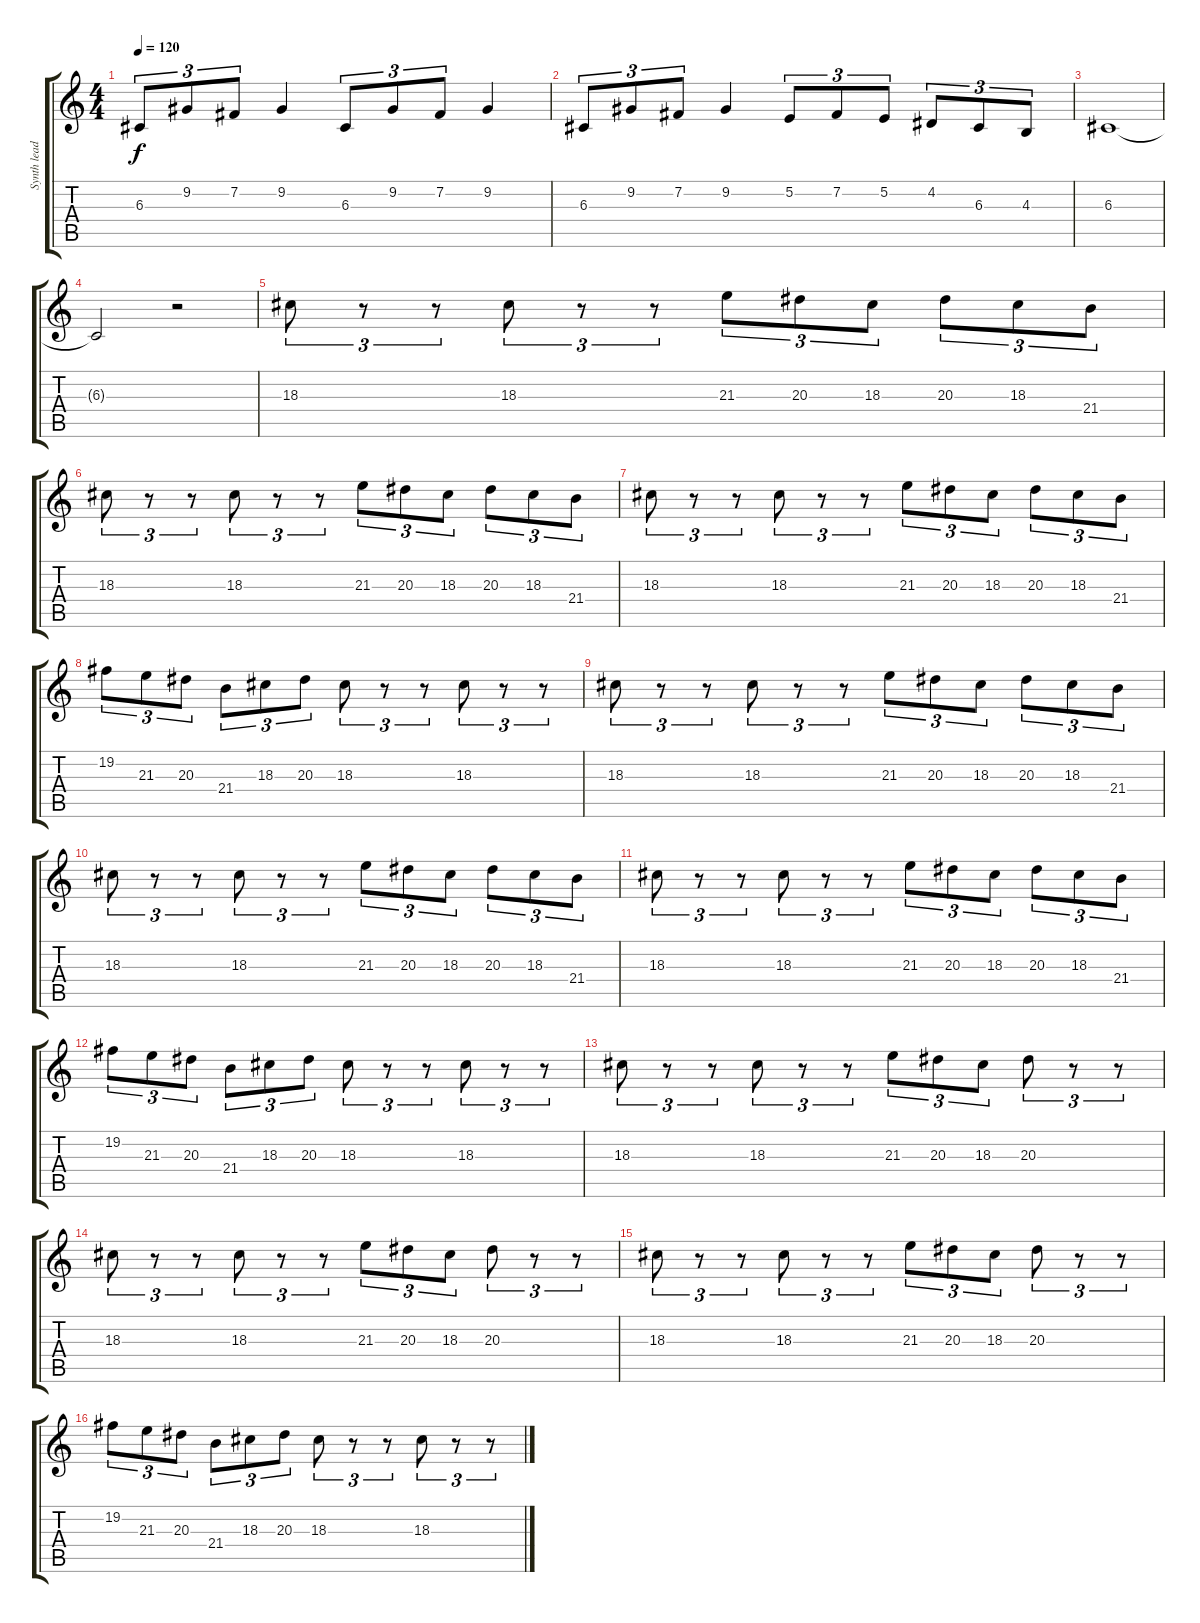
\track ("Synth lead" "Synth lead") {instrument lead3calliope}
\staff {score tabs}
\tuning (E4 B3 G3 D3 A2 E2) {hide}
\ts (4 4)
\tempo 120
\clef g2
\ks c
6.3.8{tu (3 2) dy f} 9.2.8{tu (3 2)} 7.2.8{tu (3 2)} 9.2.4 6.3.8{tu (3 2)} 9.2.8{tu (3 2)} 7.2.8{tu (3 2)} 9.2.4 |
6.3.8{tu (3 2)} 9.2.8{tu (3 2)} 7.2.8{tu (3 2)} 9.2.4 5.2.8{tu (3 2)} 7.2.8{tu (3 2)} 5.2.8{tu (3 2)} 4.2.8{tu (3 2)} 6.3.8{tu (3 2)} 4.3.8{tu (3 2)} |
6.3.1{volume 11} |
6.3{t}.2 r.2 |
18.3.8{tu (3 2) instrument stringensemble1} r.8{tu (3 2)} r.8{tu (3 2)} 18.3.8{tu (3 2)} r.8{tu (3 2)} r.8{tu (3 2)} 21.3.8{tu (3 2)} 20.3.8{tu (3 2)} 18.3.8{tu (3 2)} 20.3.8{tu (3 2)} 18.3.8{tu (3 2)} 21.4.8{tu (3 2)} |
18.3.8{tu (3 2)} r.8{tu (3 2)} r.8{tu (3 2)} 18.3.8{tu (3 2)} r.8{tu (3 2)} r.8{tu (3 2)} 21.3.8{tu (3 2)} 20.3.8{tu (3 2)} 18.3.8{tu (3 2)} 20.3.8{tu (3 2)} 18.3.8{tu (3 2)} 21.4.8{tu (3 2)} |
18.3.8{tu (3 2)} r.8{tu (3 2)} r.8{tu (3 2)} 18.3.8{tu (3 2)} r.8{tu (3 2)} r.8{tu (3 2)} 21.3.8{tu (3 2)} 20.3.8{tu (3 2)} 18.3.8{tu (3 2)} 20.3.8{tu (3 2)} 18.3.8{tu (3 2)} 21.4.8{tu (3 2)} |
19.2.8{tu (3 2)} 21.3.8{tu (3 2)} 20.3.8{tu (3 2)} 21.4.8{tu (3 2)} 18.3.8{tu (3 2)} 20.3.8{tu (3 2)} 18.3.8{tu (3 2)} r.8{tu (3 2)} r.8{tu (3 2)} 18.3.8{tu (3 2)} r.8{tu (3 2)} r.8{tu (3 2)} |
18.3.8{tu (3 2)} r.8{tu (3 2)} r.8{tu (3 2)} 18.3.8{tu (3 2)} r.8{tu (3 2)} r.8{tu (3 2)} 21.3.8{tu (3 2)} 20.3.8{tu (3 2)} 18.3.8{tu (3 2)} 20.3.8{tu (3 2)} 18.3.8{tu (3 2)} 21.4.8{tu (3 2)} |
18.3.8{tu (3 2)} r.8{tu (3 2)} r.8{tu (3 2)} 18.3.8{tu (3 2)} r.8{tu (3 2)} r.8{tu (3 2)} 21.3.8{tu (3 2)} 20.3.8{tu (3 2)} 18.3.8{tu (3 2)} 20.3.8{tu (3 2)} 18.3.8{tu (3 2)} 21.4.8{tu (3 2)} |
18.3.8{tu (3 2)} r.8{tu (3 2)} r.8{tu (3 2)} 18.3.8{tu (3 2)} r.8{tu (3 2)} r.8{tu (3 2)} 21.3.8{tu (3 2)} 20.3.8{tu (3 2)} 18.3.8{tu (3 2)} 20.3.8{tu (3 2)} 18.3.8{tu (3 2)} 21.4.8{tu (3 2)} |
19.2.8{tu (3 2)} 21.3.8{tu (3 2)} 20.3.8{tu (3 2)} 21.4.8{tu (3 2)} 18.3.8{tu (3 2)} 20.3.8{tu (3 2)} 18.3.8{tu (3 2)} r.8{tu (3 2)} r.8{tu (3 2)} 18.3.8{tu (3 2)} r.8{tu (3 2)} r.8{tu (3 2)} |
18.3.8{tu (3 2) instrument stringensemble1} r.8{tu (3 2)} r.8{tu (3 2)} 18.3.8{tu (3 2)} r.8{tu (3 2)} r.8{tu (3 2)} 21.3.8{tu (3 2)} 20.3.8{tu (3 2)} 18.3.8{tu (3 2)} 20.3.8{tu (3 2)} r.8{tu (3 2)} r.8{tu (3 2)} |
18.3.8{tu (3 2)} r.8{tu (3 2)} r.8{tu (3 2)} 18.3.8{tu (3 2)} r.8{tu (3 2)} r.8{tu (3 2)} 21.3.8{tu (3 2)} 20.3.8{tu (3 2)} 18.3.8{tu (3 2)} 20.3.8{tu (3 2)} r.8{tu (3 2)} r.8{tu (3 2)} |
18.3.8{tu (3 2)} r.8{tu (3 2)} r.8{tu (3 2)} 18.3.8{tu (3 2)} r.8{tu (3 2)} r.8{tu (3 2)} 21.3.8{tu (3 2)} 20.3.8{tu (3 2)} 18.3.8{tu (3 2)} 20.3.8{tu (3 2)} r.8{tu (3 2)} r.8{tu (3 2)} |
19.2.8{tu (3 2)} 21.3.8{tu (3 2)} 20.3.8{tu (3 2)} 21.4.8{tu (3 2)} 18.3.8{tu (3 2)} 20.3.8{tu (3 2)} 18.3.8{tu (3 2)} r.8{tu (3 2)} r.8{tu (3 2)} 18.3.8{tu (3 2)} r.8{tu (3 2)} r.8{tu (3 2)}
